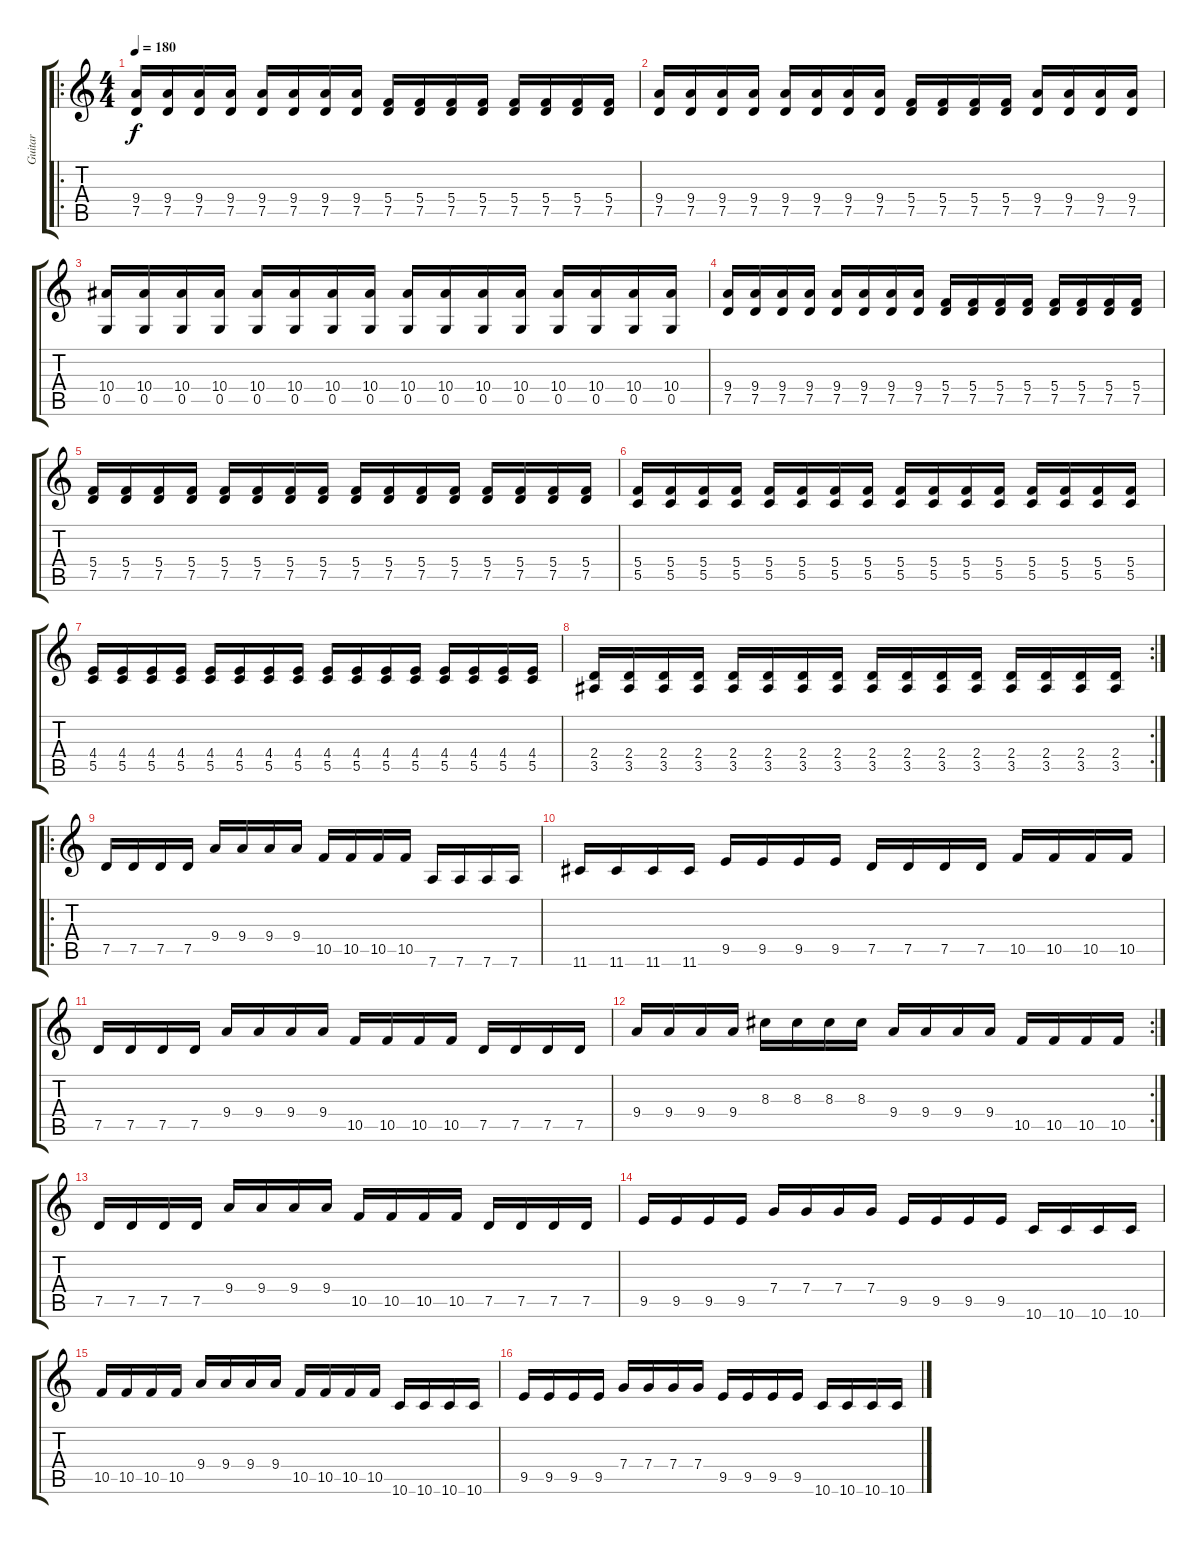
\track ("Guitar" "Guitar") {instrument distortionguitar}
\staff {score tabs}
\tuning (D4 A3 F3 C3 G2 D2) {hide}
\ro
\ts (4 4)
\tempo 180
\clef g2
\ks c
(9.4 7.5).16{dy f} (9.4 7.5).16 (9.4 7.5).16 (9.4 7.5).16 (9.4 7.5).16 (9.4 7.5).16 (9.4 7.5).16 (9.4 7.5).16 (5.4 7.5).16 (5.4 7.5).16 (5.4 7.5).16 (5.4 7.5).16 (5.4 7.5).16 (5.4 7.5).16 (5.4 7.5).16 (5.4 7.5).16 |
(9.4 7.5).16 (9.4 7.5).16 (9.4 7.5).16 (9.4 7.5).16 (9.4 7.5).16 (9.4 7.5).16 (9.4 7.5).16 (9.4 7.5).16 (5.4 7.5).16 (5.4 7.5).16 (5.4 7.5).16 (5.4 7.5).16 (9.4 7.5).16 (9.4 7.5).16 (9.4 7.5).16 (9.4 7.5).16 |
(10.4 0.5).16 (10.4 0.5).16 (10.4 0.5).16 (10.4 0.5).16 (10.4 0.5).16 (10.4 0.5).16 (10.4 0.5).16 (10.4 0.5).16 (10.4 0.5).16 (10.4 0.5).16 (10.4 0.5).16 (10.4 0.5).16 (10.4 0.5).16 (10.4 0.5).16 (10.4 0.5).16 (10.4 0.5).16 |
(9.4 7.5).16 (9.4 7.5).16 (9.4 7.5).16 (9.4 7.5).16 (9.4 7.5).16 (9.4 7.5).16 (9.4 7.5).16 (9.4 7.5).16 (5.4 7.5).16 (5.4 7.5).16 (5.4 7.5).16 (5.4 7.5).16 (5.4 7.5).16 (5.4 7.5).16 (5.4 7.5).16 (5.4 7.5).16 |
(5.4 7.5).16 (5.4 7.5).16 (5.4 7.5).16 (5.4 7.5).16 (5.4 7.5).16 (5.4 7.5).16 (5.4 7.5).16 (5.4 7.5).16 (5.4 7.5).16 (5.4 7.5).16 (5.4 7.5).16 (5.4 7.5).16 (5.4 7.5).16 (5.4 7.5).16 (5.4 7.5).16 (5.4 7.5).16 |
(5.4 5.5).16 (5.4 5.5).16 (5.4 5.5).16 (5.4 5.5).16 (5.4 5.5).16 (5.4 5.5).16 (5.4 5.5).16 (5.4 5.5).16 (5.4 5.5).16 (5.4 5.5).16 (5.4 5.5).16 (5.4 5.5).16 (5.4 5.5).16 (5.4 5.5).16 (5.4 5.5).16 (5.4 5.5).16 |
(4.4 5.5).16 (4.4 5.5).16 (4.4 5.5).16 (4.4 5.5).16 (4.4 5.5).16 (4.4 5.5).16 (4.4 5.5).16 (4.4 5.5).16 (4.4 5.5).16 (4.4 5.5).16 (4.4 5.5).16 (4.4 5.5).16 (4.4 5.5).16 (4.4 5.5).16 (4.4 5.5).16 (4.4 5.5).16 |
\rc 2
(2.4 3.5).16 (2.4 3.5).16 (2.4 3.5).16 (2.4 3.5).16 (2.4 3.5).16 (2.4 3.5).16 (2.4 3.5).16 (2.4 3.5).16 (2.4 3.5).16 (2.4 3.5).16 (2.4 3.5).16 (2.4 3.5).16 (2.4 3.5).16 (2.4 3.5).16 (2.4 3.5).16 (2.4 3.5).16 |
\ro
7.5.16 7.5.16 7.5.16 7.5.16 9.4.16 9.4.16 9.4.16 9.4.16 10.5.16 10.5.16 10.5.16 10.5.16 7.6.16 7.6.16 7.6.16 7.6.16 |
11.6.16 11.6.16 11.6.16 11.6.16 9.5.16 9.5.16 9.5.16 9.5.16 7.5.16 7.5.16 7.5.16 7.5.16 10.5.16 10.5.16 10.5.16 10.5.16 |
7.5.16 7.5.16 7.5.16 7.5.16 9.4.16 9.4.16 9.4.16 9.4.16 10.5.16 10.5.16 10.5.16 10.5.16 7.5.16 7.5.16 7.5.16 7.5.16 |
\rc 2
9.4.16 9.4.16 9.4.16 9.4.16 8.3.16 8.3.16 8.3.16 8.3.16 9.4.16 9.4.16 9.4.16 9.4.16 10.5.16 10.5.16 10.5.16 10.5.16 |
7.5.16 7.5.16 7.5.16 7.5.16 9.4.16 9.4.16 9.4.16 9.4.16 10.5.16 10.5.16 10.5.16 10.5.16 7.5.16 7.5.16 7.5.16 7.5.16 |
9.5.16 9.5.16 9.5.16 9.5.16 7.4.16 7.4.16 7.4.16 7.4.16 9.5.16 9.5.16 9.5.16 9.5.16 10.6.16 10.6.16 10.6.16 10.6.16 |
10.5.16 10.5.16 10.5.16 10.5.16 9.4.16 9.4.16 9.4.16 9.4.16 10.5.16 10.5.16 10.5.16 10.5.16 10.6.16 10.6.16 10.6.16 10.6.16 |
9.5.16 9.5.16 9.5.16 9.5.16 7.4.16 7.4.16 7.4.16 7.4.16 9.5.16 9.5.16 9.5.16 9.5.16 10.6.16 10.6.16 10.6.16 10.6.16
